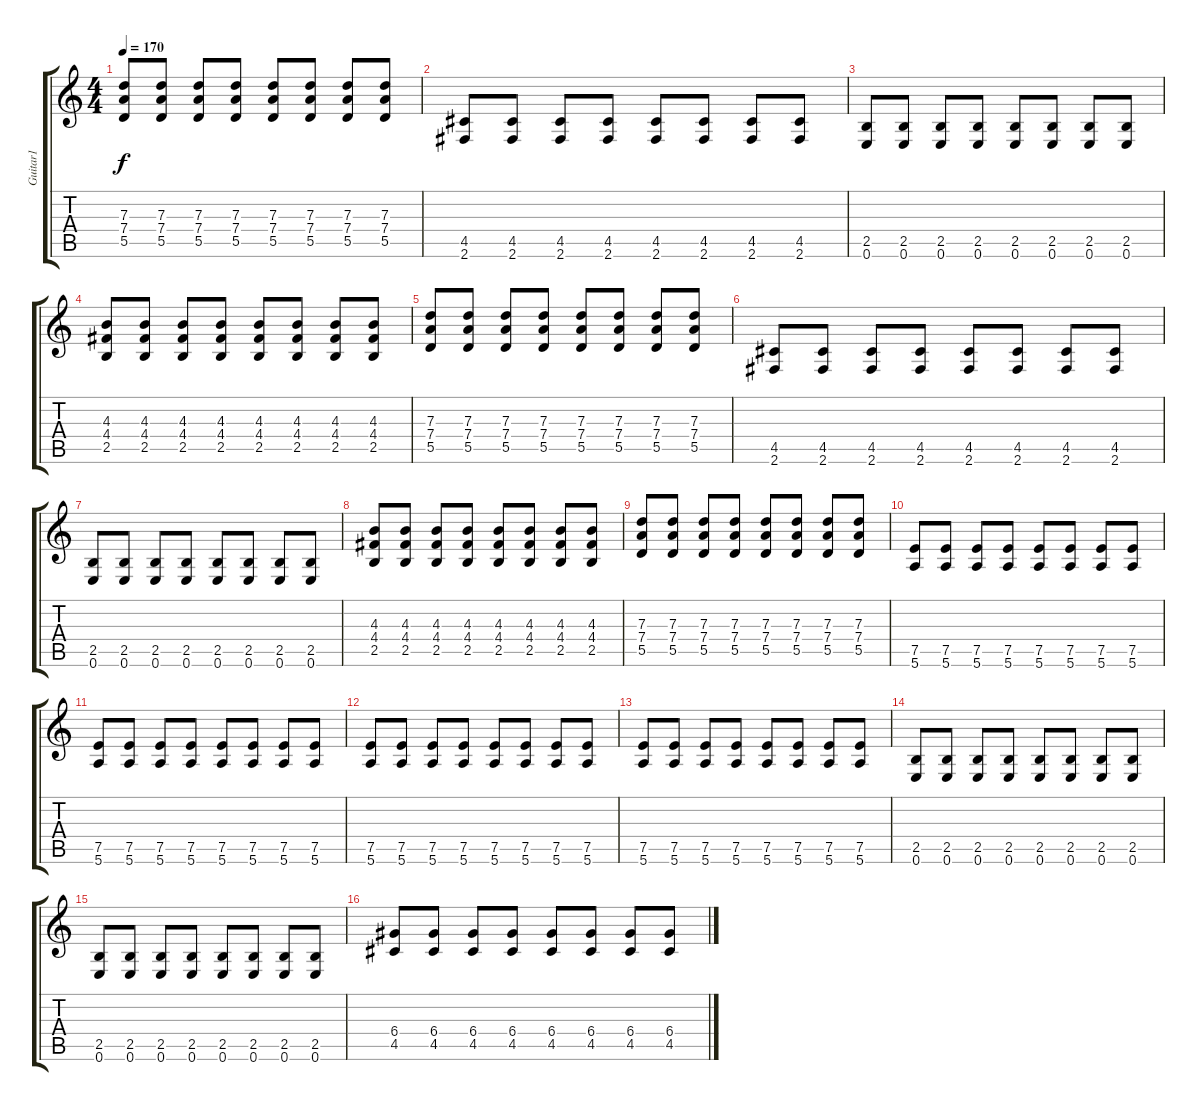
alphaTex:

\track ("Guitar1" "Guitar1") {instrument overdrivenguitar}
\staff {score tabs}
\tuning (E4 B3 G3 D3 A2 E2) {hide}
\ts (4 4)
\tempo 170
\clef g2
\ks c
(7.3 7.4 5.5).8{dy f} (7.3 7.4 5.5).8 (7.3 7.4 5.5).8 (7.3 7.4 5.5).8 (7.3 7.4 5.5).8 (7.3 7.4 5.5).8 (7.3 7.4 5.5).8 (7.3 7.4 5.5).8 |
(4.5 2.6).8 (4.5 2.6).8 (4.5 2.6).8 (4.5 2.6).8 (4.5 2.6).8 (4.5 2.6).8 (4.5 2.6).8 (4.5 2.6).8 |
(2.5 0.6).8 (2.5 0.6).8 (2.5 0.6).8 (2.5 0.6).8 (2.5 0.6).8 (2.5 0.6).8 (2.5 0.6).8 (2.5 0.6).8 |
(4.3 4.4 2.5).8 (4.3 4.4 2.5).8 (4.3 4.4 2.5).8 (4.3 4.4 2.5).8 (4.3 4.4 2.5).8 (4.3 4.4 2.5).8 (4.3 4.4 2.5).8 (4.3 4.4 2.5).8 |
(7.3 7.4 5.5).8 (7.3 7.4 5.5).8 (7.3 7.4 5.5).8 (7.3 7.4 5.5).8 (7.3 7.4 5.5).8 (7.3 7.4 5.5).8 (7.3 7.4 5.5).8 (7.3 7.4 5.5).8 |
(4.5 2.6).8 (4.5 2.6).8 (4.5 2.6).8 (4.5 2.6).8 (4.5 2.6).8 (4.5 2.6).8 (4.5 2.6).8 (4.5 2.6).8 |
(2.5 0.6).8 (2.5 0.6).8 (2.5 0.6).8 (2.5 0.6).8 (2.5 0.6).8 (2.5 0.6).8 (2.5 0.6).8 (2.5 0.6).8 |
(4.3 4.4 2.5).8 (4.3 4.4 2.5).8 (4.3 4.4 2.5).8 (4.3 4.4 2.5).8 (4.3 4.4 2.5).8 (4.3 4.4 2.5).8 (4.3 4.4 2.5).8 (4.3 4.4 2.5).8 |
(7.3 7.4 5.5).8 (7.3 7.4 5.5).8 (7.3 7.4 5.5).8 (7.3 7.4 5.5).8 (7.3 7.4 5.5).8 (7.3 7.4 5.5).8 (7.3 7.4 5.5).8 (7.3 7.4 5.5).8 |
(7.5 5.6).8 (7.5 5.6).8 (7.5 5.6).8 (7.5 5.6).8 (7.5 5.6).8 (7.5 5.6).8 (7.5 5.6).8 (7.5 5.6).8 |
(7.5 5.6).8 (7.5 5.6).8 (7.5 5.6).8 (7.5 5.6).8 (7.5 5.6).8 (7.5 5.6).8 (7.5 5.6).8 (7.5 5.6).8 |
(7.5 5.6).8 (7.5 5.6).8 (7.5 5.6).8 (7.5 5.6).8 (7.5 5.6).8 (7.5 5.6).8 (7.5 5.6).8 (7.5 5.6).8 |
(7.5 5.6).8 (7.5 5.6).8 (7.5 5.6).8 (7.5 5.6).8 (7.5 5.6).8 (7.5 5.6).8 (7.5 5.6).8 (7.5 5.6).8 |
(2.5 0.6).8 (2.5 0.6).8 (2.5 0.6).8 (2.5 0.6).8 (2.5 0.6).8 (2.5 0.6).8 (2.5 0.6).8 (2.5 0.6).8 |
(2.5 0.6).8 (2.5 0.6).8 (2.5 0.6).8 (2.5 0.6).8 (2.5 0.6).8 (2.5 0.6).8 (2.5 0.6).8 (2.5 0.6).8 |
(6.4 4.5).8 (6.4 4.5).8 (6.4 4.5).8 (6.4 4.5).8 (6.4 4.5).8 (6.4 4.5).8 (6.4 4.5).8 (6.4 4.5).8
